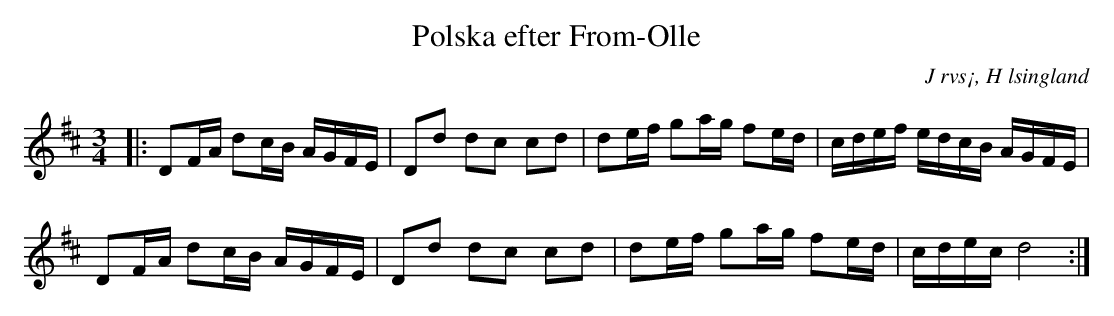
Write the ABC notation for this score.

X:1
T:Polska efter From-Olle
O:J rvs¡, H lsingland
M:3/4
L:1/8
K:D
|: DF/A/ dc/B/ A/G/F/E/ | Dd dc cd | de/f/ ga/g/ fe/d/ | c/d/e/f/ e/d/c/B/ A/G/F/E/ |
DF/A/ dc/B/ A/G/F/E/ | Dd dc cd | de/f/ ga/g/ fe/d/ | c/d/e/c/ d4 :|
